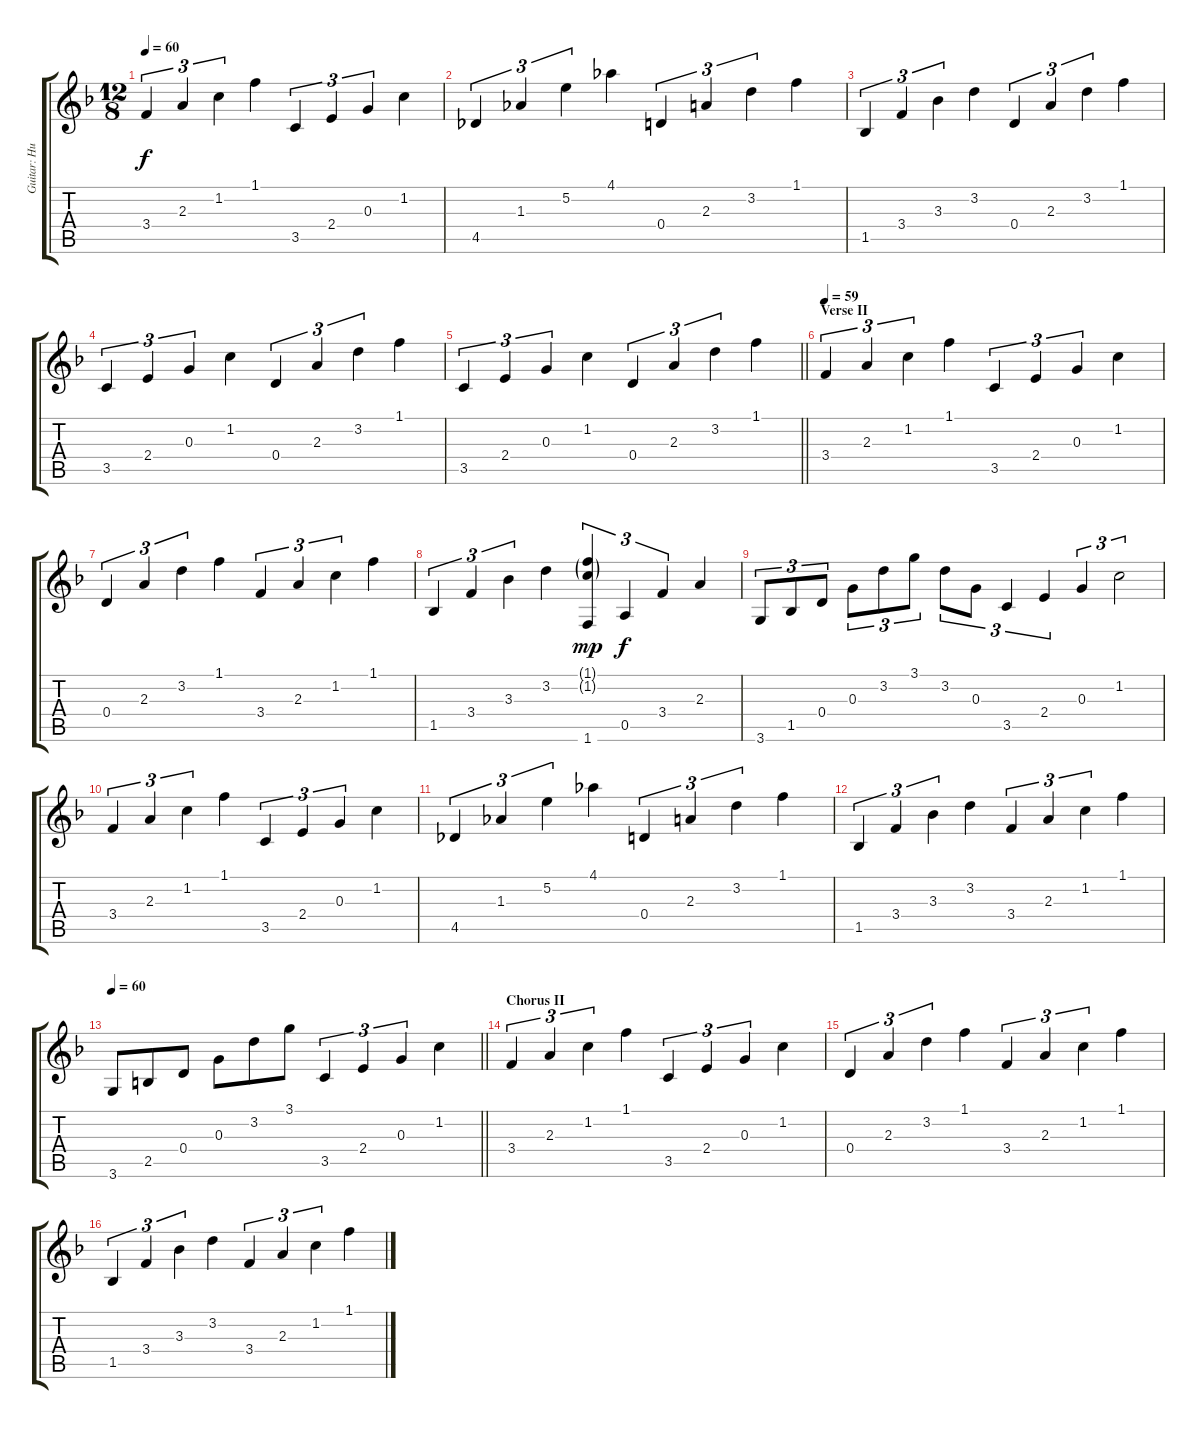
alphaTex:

\track ("Guitar: Hugh" "Guitar: Hu") {instrument electricguitarjazz}
\staff {score tabs}
\tuning (E4 B3 G3 D3 A2 E2) {hide}
\ts (12 8)
\tempo 60
\clef g2
\ks f
3.4.4{tu (3 2) dy f} 2.3.4{tu (3 2)} 1.2.4{tu (3 2)} 1.1.4 3.5.4{tu (3 2)} 2.4.4{tu (3 2)} 0.3.4{tu (3 2)} 1.2.4 |
4.5.4{tu (3 2)} 1.3.4{tu (3 2)} 5.2.4{tu (3 2)} 4.1.4 0.4.4{tu (3 2)} 2.3.4{tu (3 2)} 3.2.4{tu (3 2)} 1.1.4 |
1.5.4{tu (3 2)} 3.4.4{tu (3 2)} 3.3.4{tu (3 2)} 3.2.4 0.4.4{tu (3 2)} 2.3.4{tu (3 2)} 3.2.4{tu (3 2)} 1.1.4 |
3.5.4{tu (3 2)} 2.4.4{tu (3 2)} 0.3.4{tu (3 2)} 1.2.4 0.4.4{tu (3 2)} 2.3.4{tu (3 2)} 3.2.4{tu (3 2)} 1.1.4 |
\barLineRight lightlight
3.5.4{tu (3 2)} 2.4.4{tu (3 2)} 0.3.4{tu (3 2)} 1.2.4 0.4.4{tu (3 2)} 2.3.4{tu (3 2)} 3.2.4{tu (3 2)} 1.1.4 |
\section ("" "Verse II")
\tempo 59
3.4.4{tu (3 2)} 2.3.4{tu (3 2)} 1.2.4{tu (3 2)} 1.1.4 3.5.4{tu (3 2)} 2.4.4{tu (3 2)} 0.3.4{tu (3 2)} 1.2.4 |
0.4.4{tu (3 2)} 2.3.4{tu (3 2)} 3.2.4{tu (3 2)} 1.1.4 3.4.4{tu (3 2)} 2.3.4{tu (3 2)} 1.2.4{tu (3 2)} 1.1.4 |
1.5.4{tu (3 2)} 3.4.4{tu (3 2)} 3.3.4{tu (3 2)} 3.2.4 (1.1{g} 1.2{g} 1.6).4{tu (3 2) dy mp} 0.5.4{tu (3 2) dy f} 3.4.4{tu (3 2)} 2.3.4 |
3.6.8{tu (3 2)} 1.5.8{tu (3 2)} 0.4.8{tu (3 2)} 0.3.8{tu (3 2)} 3.2.8{tu (3 2)} 3.1.8{tu (3 2)} 3.2.8{tu (3 2)} 0.3.8{tu (3 2)} 3.5.4{tu (3 2)} 2.4.4{tu (3 2)} 0.3.4{tu (3 2)} 1.2.2{tu (3 2)} |
3.4.4{tu (3 2)} 2.3.4{tu (3 2)} 1.2.4{tu (3 2)} 1.1.4 3.5.4{tu (3 2)} 2.4.4{tu (3 2)} 0.3.4{tu (3 2)} 1.2.4 |
4.5.4{tu (3 2)} 1.3.4{tu (3 2)} 5.2.4{tu (3 2)} 4.1.4 0.4.4{tu (3 2)} 2.3.4{tu (3 2)} 3.2.4{tu (3 2)} 1.1.4 |
1.5.4{tu (3 2)} 3.4.4{tu (3 2)} 3.3.4{tu (3 2)} 3.2.4 3.4.4{tu (3 2)} 2.3.4{tu (3 2)} 1.2.4{tu (3 2)} 1.1.4 |
\tempo 60
\barLineRight lightlight
3.6.8 2.5.8 0.4.8 0.3.8 3.2.8 3.1.8 3.5.4{tu (3 2)} 2.4.4{tu (3 2)} 0.3.4{tu (3 2)} 1.2.4 |
\section ("" "Chorus II")
3.4.4{tu (3 2)} 2.3.4{tu (3 2)} 1.2.4{tu (3 2)} 1.1.4 3.5.4{tu (3 2)} 2.4.4{tu (3 2)} 0.3.4{tu (3 2)} 1.2.4 |
0.4.4{tu (3 2)} 2.3.4{tu (3 2)} 3.2.4{tu (3 2)} 1.1.4 3.4.4{tu (3 2)} 2.3.4{tu (3 2)} 1.2.4{tu (3 2)} 1.1.4 |
1.5.4{tu (3 2)} 3.4.4{tu (3 2)} 3.3.4{tu (3 2)} 3.2.4 3.4.4{tu (3 2)} 2.3.4{tu (3 2)} 1.2.4{tu (3 2)} 1.1.4
